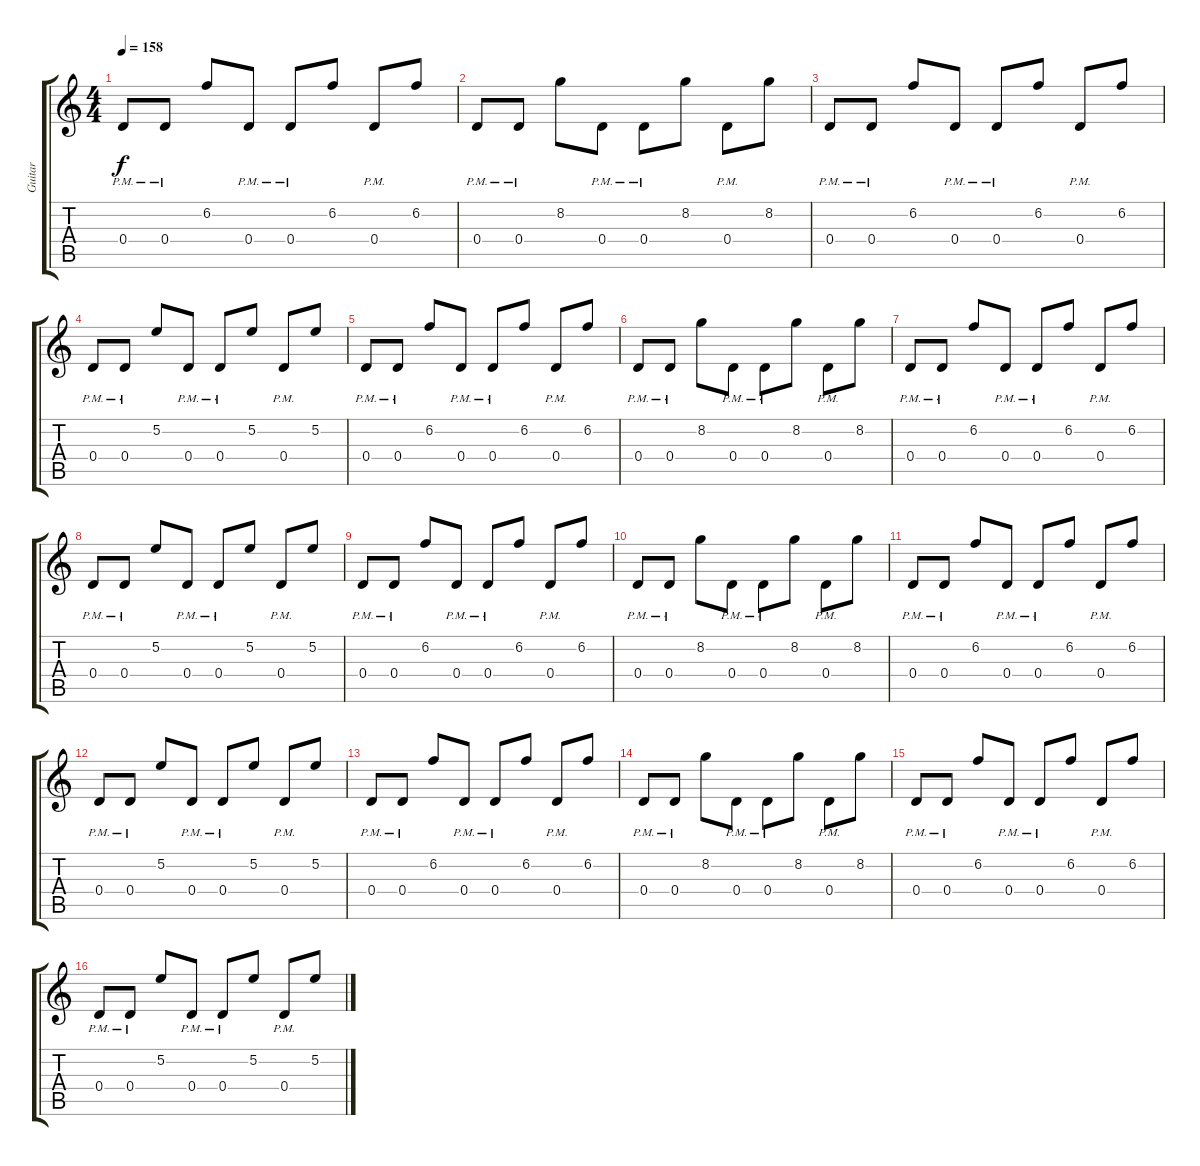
\track ("Guitar" "Guitar") {instrument distortionguitar}
\staff {score tabs}
\tuning (E4 B3 G3 D3 A2 E2) {hide}
\ts (4 4)
\tempo 158
\clef g2
\ks c
0.4{pm}.8{dy f} 0.4{pm}.8 6.2.8 0.4{pm}.8 0.4{pm}.8 6.2.8 0.4{pm}.8 6.2.8 |
0.4{pm}.8 0.4{pm}.8 8.2.8 0.4{pm}.8 0.4{pm}.8 8.2.8 0.4{pm}.8 8.2.8 |
0.4{pm}.8 0.4{pm}.8 6.2.8 0.4{pm}.8 0.4{pm}.8 6.2.8 0.4{pm}.8 6.2.8 |
0.4{pm}.8 0.4{pm}.8 5.2.8 0.4{pm}.8 0.4{pm}.8 5.2.8 0.4{pm}.8 5.2.8 |
0.4{pm}.8 0.4{pm}.8 6.2.8 0.4{pm}.8 0.4{pm}.8 6.2.8 0.4{pm}.8 6.2.8 |
0.4{pm}.8 0.4{pm}.8 8.2.8 0.4{pm}.8 0.4{pm}.8 8.2.8 0.4{pm}.8 8.2.8 |
0.4{pm}.8 0.4{pm}.8 6.2.8 0.4{pm}.8 0.4{pm}.8 6.2.8 0.4{pm}.8 6.2.8 |
0.4{pm}.8 0.4{pm}.8 5.2.8 0.4{pm}.8 0.4{pm}.8 5.2.8 0.4{pm}.8 5.2.8 |
0.4{pm}.8 0.4{pm}.8 6.2.8 0.4{pm}.8 0.4{pm}.8 6.2.8 0.4{pm}.8 6.2.8 |
0.4{pm}.8 0.4{pm}.8 8.2.8 0.4{pm}.8 0.4{pm}.8 8.2.8 0.4{pm}.8 8.2.8 |
0.4{pm}.8 0.4{pm}.8 6.2.8 0.4{pm}.8 0.4{pm}.8 6.2.8 0.4{pm}.8 6.2.8 |
0.4{pm}.8 0.4{pm}.8 5.2.8 0.4{pm}.8 0.4{pm}.8 5.2.8 0.4{pm}.8 5.2.8 |
0.4{pm}.8 0.4{pm}.8 6.2.8 0.4{pm}.8 0.4{pm}.8 6.2.8 0.4{pm}.8 6.2.8 |
0.4{pm}.8 0.4{pm}.8 8.2.8 0.4{pm}.8 0.4{pm}.8 8.2.8 0.4{pm}.8 8.2.8 |
0.4{pm}.8 0.4{pm}.8 6.2.8 0.4{pm}.8 0.4{pm}.8 6.2.8 0.4{pm}.8 6.2.8 |
0.4{pm}.8 0.4{pm}.8 5.2.8 0.4{pm}.8 0.4{pm}.8 5.2.8 0.4{pm}.8 5.2.8
